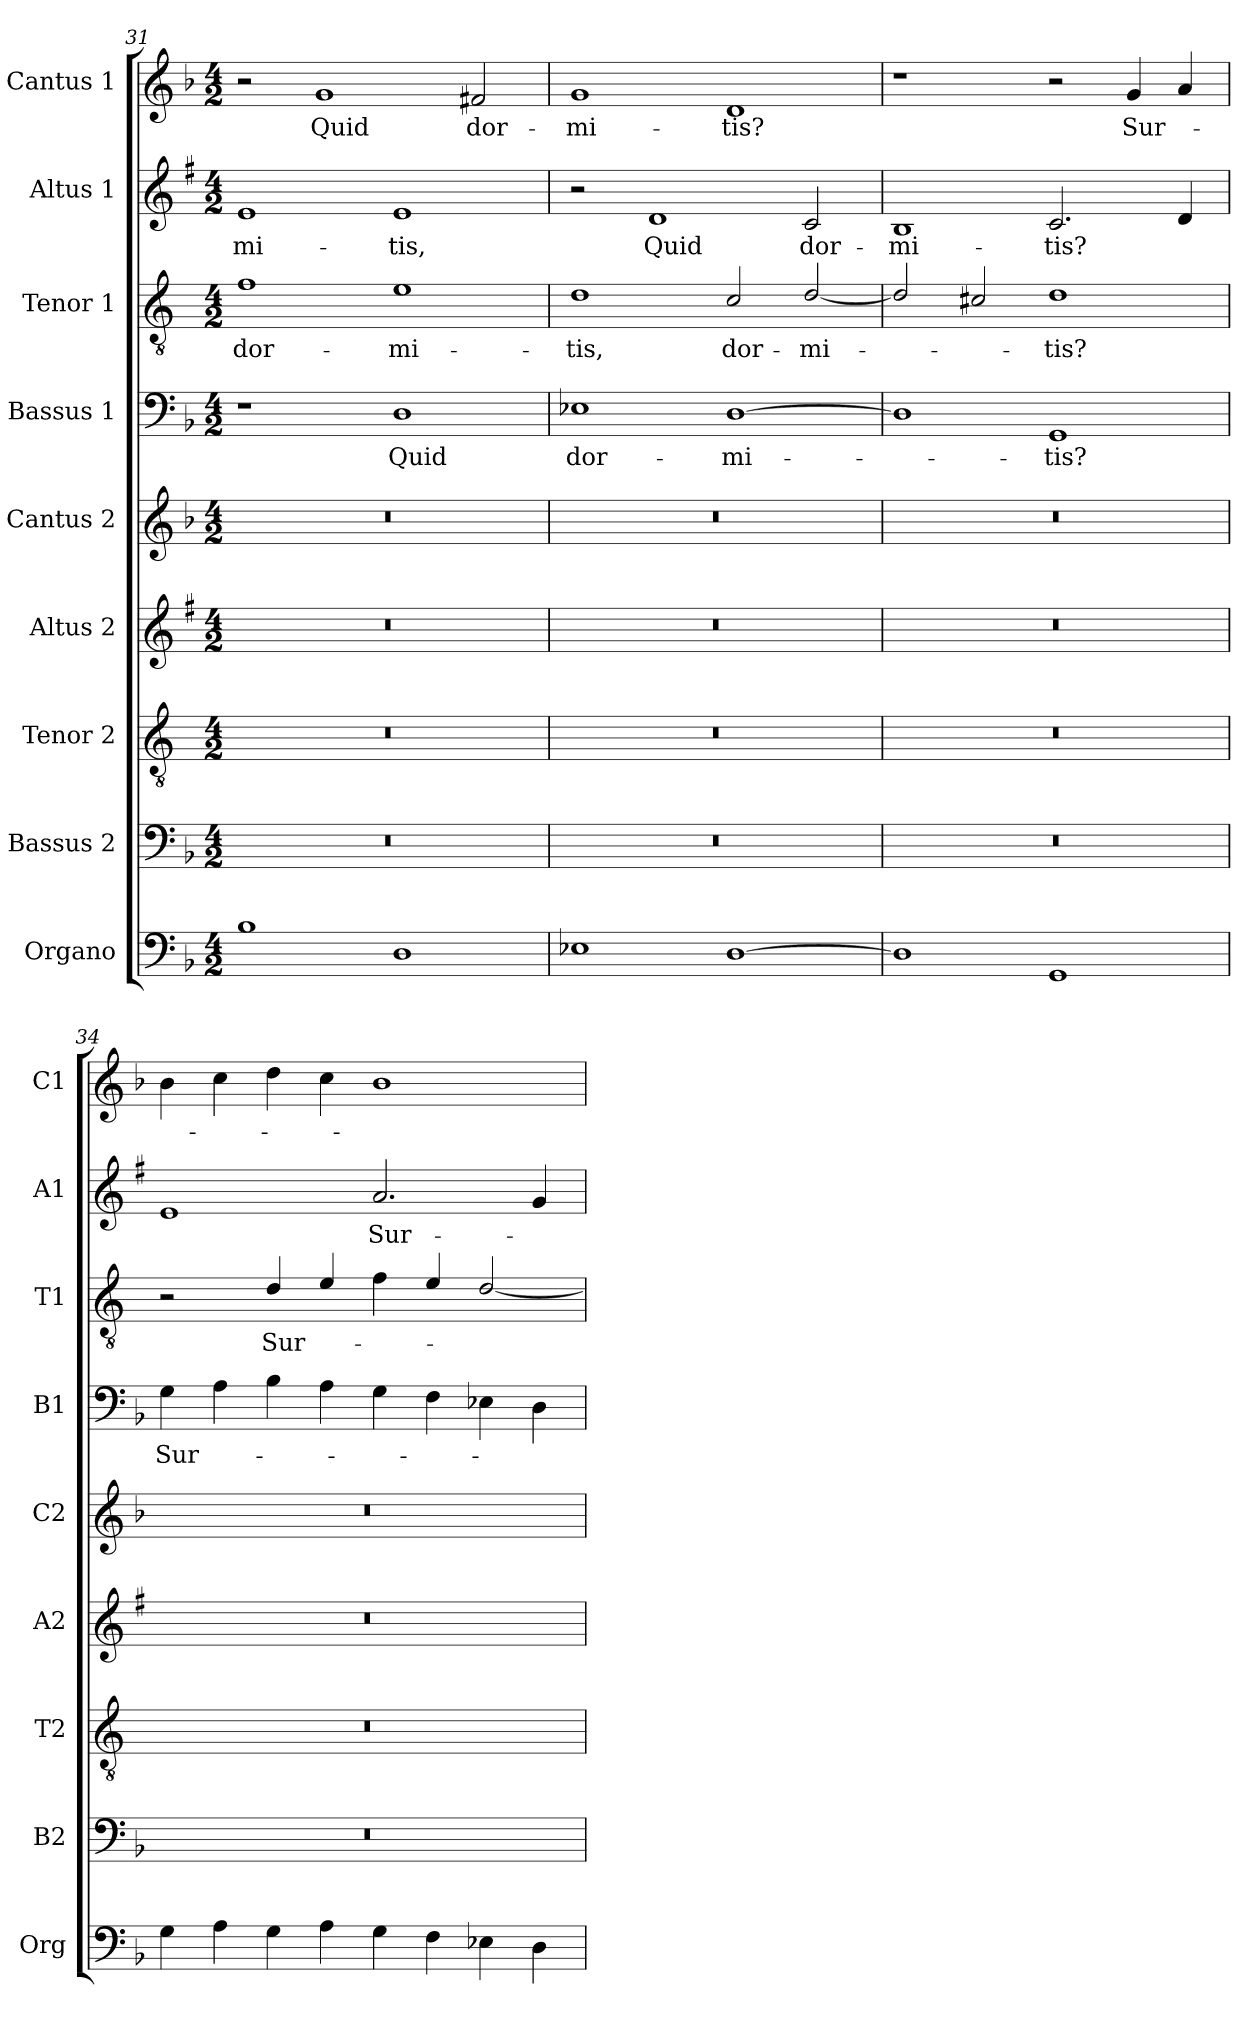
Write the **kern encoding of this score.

**kern	**kern	**kern	**kern	**kern	**kern	**text	**kern	**text	**kern	**text	**kern	**text
*part9	*part8	*part7	*part6	*part5	*part4	*part4	*part3	*part3	*part2	*part2	*part1	*part1
*staff9	*staff8	*staff7	*staff6	*staff5	*staff4	*staff4	*staff3	*staff3	*staff2	*staff2	*staff1	*staff1
*I"Organo	*I"Bassus 2	*I"Tenor 2	*I"Altus 2	*I"Cantus 2	*I"Bassus 1	*	*I"Tenor 1	*	*I"Altus 1	*	*I"Cantus 1	*
*I'Org	*I'B2	*I'T2	*I'A2	*I'C2	*I'B1	*	*I'T1	*	*I'A1	*	*I'C1	*
*clefF4	*clefF4	*clefGv2	*clefG2	*clefG2	*clefF4	*	*clefGv2	*	*clefG2	*	*clefG2	*
*	*	*ITrd4c7	*ITrd1c2	*	*	*	*ITrd4c7	*	*ITrd1c2	*	*	*
*k[b-]	*k[b-]	*k[b-]	*k[b-]	*k[b-]	*k[b-]	*	*k[b-]	*	*k[b-]	*	*k[b-]	*
*F:	*F:	*F:	*F:	*F:	*F:	*	*F:	*	*F:	*	*F:	*
*M4/2	*M4/2	*M4/2	*M4/2	*M4/2	*M4/2	*	*M4/2	*	*M4/2	*	*M4/2	*
=31	=31	=31	=31	=31	=31	=31	=31	=31	=31	=31	=31	=31
!	!	!	!	!	!	!	!	!LO:LY:b	!	!LO:LY:b	!	!
1B-	0r	0r	0r	0r	1r	.	1B-	dor-	1d	-mi-	2r	.
!	!	!	!	!	!	!	!	!	!	!	!	!LO:LY:b
.	.	.	.	.	.	.	.	.	.	.	1g	Quid
!	!	!	!	!	!	!LO:LY:b	!	!LO:LY:b	!	!LO:LY:b	!	!
1D	.	.	.	.	1D	Quid	1A	-mi-	1d	-tis,	.	.
!	!	!	!	!	!	!	!	!	!	!	!	!LO:LY:b
.	.	.	.	.	.	.	.	.	.	.	2f#X/	dor-
=32	=32	=32	=32	=32	=32	=32	=32	=32	=32	=32	=32	=32
!	!	!	!	!	!	!LO:LY:b	!	!LO:LY:b	!	!	!	!LO:LY:b
1E-X	0r	0r	0r	0r	1E-X	dor-	1G	-tis,	2r	.	1g	-mi-
!	!	!	!	!	!	!	!	!	!	!LO:LY:b	!	!
.	.	.	.	.	.	.	.	.	1c	Quid	.	.
!	!	!	!	!	!	!LO:LY:b	!	!LO:LY:b	!	!	!	!LO:LY:b
[1D	.	.	.	.	[1D	-mi-	2F/	dor-	.	.	1d	-tis?
!	!	!	!	!	!	!	!	!LO:LY:b	!	!LO:LY:b	!	!
.	.	.	.	.	.	.	[2G/	-mi-	2B-/	dor-	.	.
=33	=33	=33	=33	=33	=33	=33	=33	=33	=33	=33	=33	=33
!	!	!	!	!	!	!	!	!	!	!LO:LY:b	!	!
1D]	0r	0r	0r	0r	1D]	.	2G/]	.	1A	-mi-	1r	.
.	.	.	.	.	.	.	2F#X/	.	.	.	.	.
!	!	!	!	!	!	!LO:LY:b	!	!LO:LY:b	!	!LO:LY:b	!	!
1GG	.	.	.	.	1GG	-tis?	1G	-tis?	2.B-/	-tis?	2r	.
!	!	!	!	!	!	!	!	!	!	!	!	!LO:LY:b
.	.	.	.	.	.	.	.	.	.	.	4g/	Sur-
.	.	.	.	.	.	.	.	.	4c/	.	4a/	.
=34	=34	=34	=34	=34	=34	=34	=34	=34	=34	=34	=34	=34
!	!	!	!	!	!	!LO:LY:b	!	!	!	!	!	!
4G\	0r	0r	0r	0r	4G\	Sur-	2r	.	1d	.	4b-\	.
4A\	.	.	.	.	4A\	.	.	.	.	.	4cc\	.
!	!	!	!	!	!	!	!	!LO:LY:b	!	!	!	!
4G\	.	.	.	.	4B-\	.	4G/	Sur-	.	.	4dd\	.
4A\	.	.	.	.	4A\	.	4A/	.	.	.	4cc\	.
!	!	!	!	!	!	!	!	!	!	!LO:LY:b	!	!
4G\	.	.	.	.	4G\	.	4B-\	.	2.g/	Sur-	1b-	.
4F\	.	.	.	.	4F\	.	4A/	.	.	.	.	.
4E-X\	.	.	.	.	4E-X\	.	[2G/	.	.	.	.	.
4D\	.	.	.	.	4D\	.	.	.	4f/	.	.	.
=	=	=	=	=	=	=	=	=	=	=	=	=
*-	*-	*-	*-	*-	*-	*-	*-	*-	*-	*-	*-	*-
